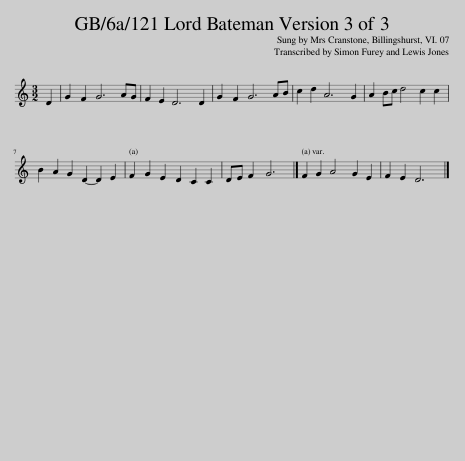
X:1
L:1/8
M:3/2
I:linebreak $
K:C
V:1 treble
V:1
 D2 | G2 F2 G6 AG | F2 E2 D6 D2 | G2 F2 G6 AB | c2 d2 A6 G2 | %5
 A2 Bc d4 c2 c2 |$ B2 A2 G2 D2- D2 E2 | F2 G2 E2 D2 C2 C2 | DE F2 G6 |] F2 G2 A4 G2 E2 | %10
 F2 E2 D6 |] %11
